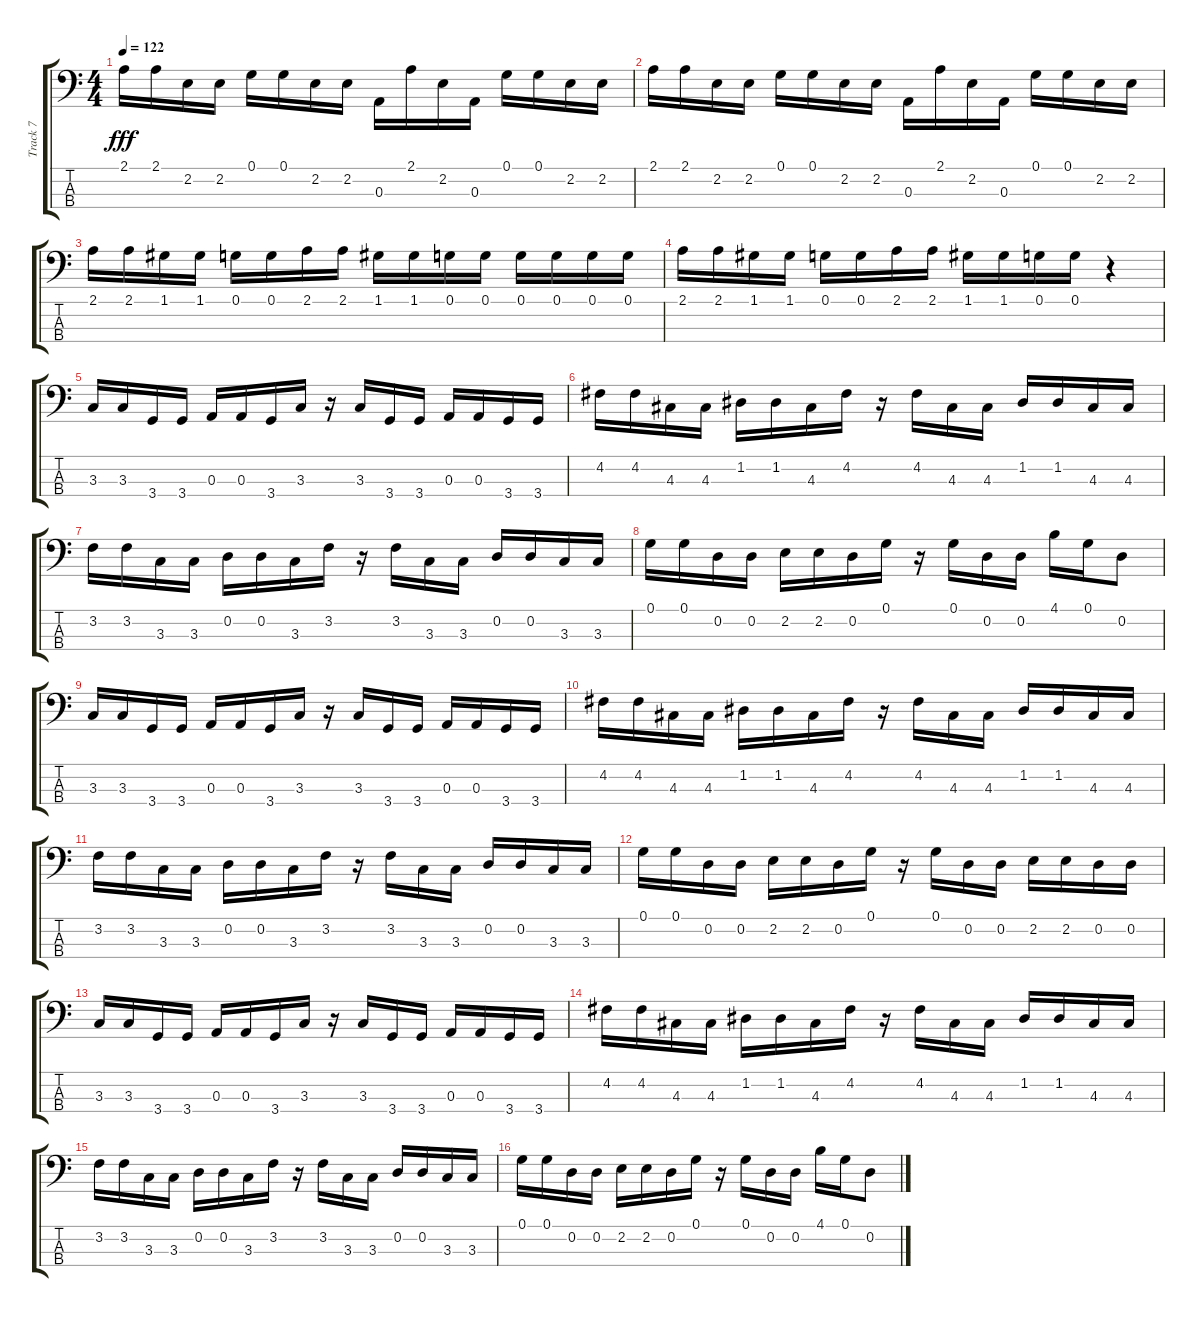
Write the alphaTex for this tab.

\track ("Track 7" "Track 7") {instrument electricbassfinger}
\staff {score tabs}
\tuning (G2 D2 A1 E1) {hide}
\ts (4 4)
\tempo 122
\clef f4
\ks c
2.1.16{dy fff} 2.1.16 2.2.16 2.2.16 0.1.16 0.1.16 2.2.16 2.2.16 0.3.16 2.1.16 2.2.16 0.3.16 0.1.16 0.1.16 2.2.16 2.2.16 |
2.1.16 2.1.16 2.2.16 2.2.16 0.1.16 0.1.16 2.2.16 2.2.16 0.3.16 2.1.16 2.2.16 0.3.16 0.1.16 0.1.16 2.2.16 2.2.16 |
2.1.16 2.1.16 1.1.16 1.1.16 0.1.16 0.1.16 2.1.16 2.1.16 1.1.16 1.1.16 0.1.16 0.1.16 0.1.16 0.1.16 0.1.16 0.1.16 |
2.1.16 2.1.16 1.1.16 1.1.16 0.1.16 0.1.16 2.1.16 2.1.16 1.1.16 1.1.16 0.1.16 0.1.16 r.4 |
3.3.16 3.3.16 3.4.16 3.4.16 0.3.16 0.3.16 3.4.16 3.3.16 r.16 3.3.16 3.4.16 3.4.16 0.3.16 0.3.16 3.4.16 3.4.16 |
4.2.16 4.2.16 4.3.16 4.3.16 1.2.16 1.2.16 4.3.16 4.2.16 r.16 4.2.16 4.3.16 4.3.16 1.2.16 1.2.16 4.3.16 4.3.16 |
3.2.16 3.2.16 3.3.16 3.3.16 0.2.16 0.2.16 3.3.16 3.2.16 r.16 3.2.16 3.3.16 3.3.16 0.2.16 0.2.16 3.3.16 3.3.16 |
0.1.16 0.1.16 0.2.16 0.2.16 2.2.16 2.2.16 0.2.16 0.1.16 r.16 0.1.16 0.2.16 0.2.16 4.1.16 0.1.16 0.2.8 |
3.3.16 3.3.16 3.4.16 3.4.16 0.3.16 0.3.16 3.4.16 3.3.16 r.16 3.3.16 3.4.16 3.4.16 0.3.16 0.3.16 3.4.16 3.4.16 |
4.2.16 4.2.16 4.3.16 4.3.16 1.2.16 1.2.16 4.3.16 4.2.16 r.16 4.2.16 4.3.16 4.3.16 1.2.16 1.2.16 4.3.16 4.3.16 |
3.2.16 3.2.16 3.3.16 3.3.16 0.2.16 0.2.16 3.3.16 3.2.16 r.16 3.2.16 3.3.16 3.3.16 0.2.16 0.2.16 3.3.16 3.3.16 |
0.1.16 0.1.16 0.2.16 0.2.16 2.2.16 2.2.16 0.2.16 0.1.16 r.16 0.1.16 0.2.16 0.2.16 2.2.16 2.2.16 0.2.16 0.2.16 |
3.3.16 3.3.16 3.4.16 3.4.16 0.3.16 0.3.16 3.4.16 3.3.16 r.16 3.3.16 3.4.16 3.4.16 0.3.16 0.3.16 3.4.16 3.4.16 |
4.2.16 4.2.16 4.3.16 4.3.16 1.2.16 1.2.16 4.3.16 4.2.16 r.16 4.2.16 4.3.16 4.3.16 1.2.16 1.2.16 4.3.16 4.3.16 |
3.2.16 3.2.16 3.3.16 3.3.16 0.2.16 0.2.16 3.3.16 3.2.16 r.16 3.2.16 3.3.16 3.3.16 0.2.16 0.2.16 3.3.16 3.3.16 |
0.1.16 0.1.16 0.2.16 0.2.16 2.2.16 2.2.16 0.2.16 0.1.16 r.16 0.1.16 0.2.16 0.2.16 4.1.16 0.1.16 0.2.8
